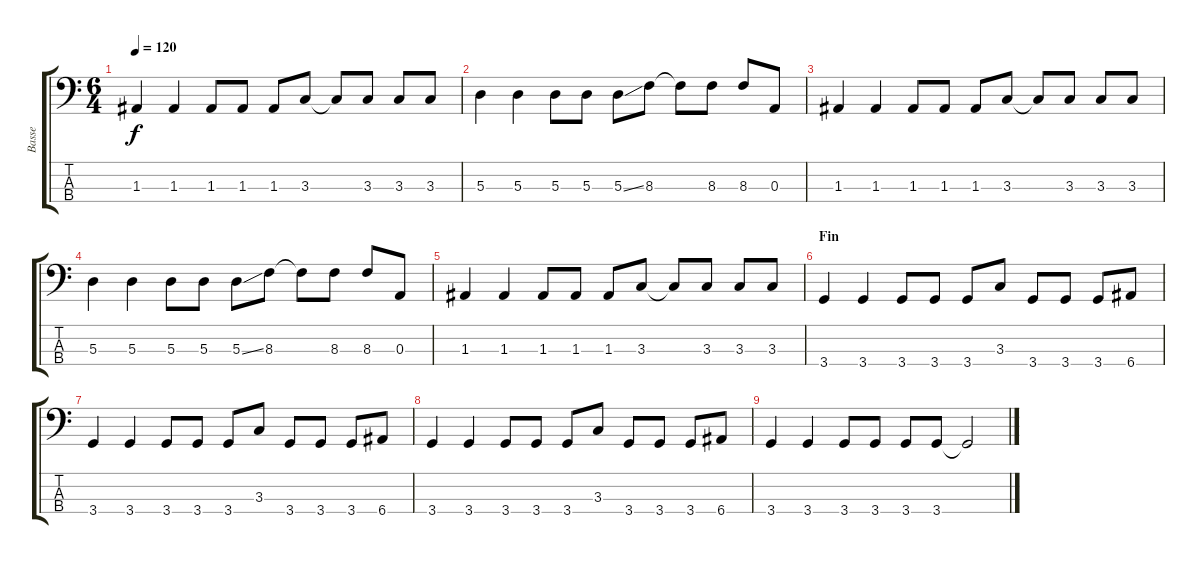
\track ("Basse" "Basse") {instrument electricbassfinger}
\staff {score tabs}
\tuning (G2 D2 A1 E1) {hide}
\ts (6 4)
\tempo 120
\clef f4
\ks c
1.3.4{dy f} 1.3.4 1.3.8 1.3.8 1.3.8 3.3.8 3.3{t}.8 3.3.8 3.3.8 3.3.8 |
5.3.4 5.3.4 5.3.8 5.3.8 5.3{ss}.8 8.3.8 8.3{t}.8 8.3.8 8.3.8 0.3.8 |
1.3.4 1.3.4 1.3.8 1.3.8 1.3.8 3.3.8 3.3{t}.8 3.3.8 3.3.8 3.3.8 |
5.3.4 5.3.4 5.3.8 5.3.8 5.3{ss}.8 8.3.8 8.3{t}.8 8.3.8 8.3.8 0.3.8 |
1.3.4 1.3.4 1.3.8 1.3.8 1.3.8 3.3.8 3.3{t}.8 3.3.8 3.3.8 3.3.8 |
\section ("" "Fin")
3.4.4 3.4.4 3.4.8 3.4.8 3.4.8 3.3.8 3.4.8 3.4.8 3.4.8 6.4.8 |
3.4.4 3.4.4 3.4.8 3.4.8 3.4.8 3.3.8 3.4.8 3.4.8 3.4.8 6.4.8 |
3.4.4 3.4.4 3.4.8 3.4.8 3.4.8 3.3.8 3.4.8 3.4.8 3.4.8 6.4.8 |
3.4.4 3.4.4 3.4.8 3.4.8 3.4.8 3.4.8 3.4{t}.2
